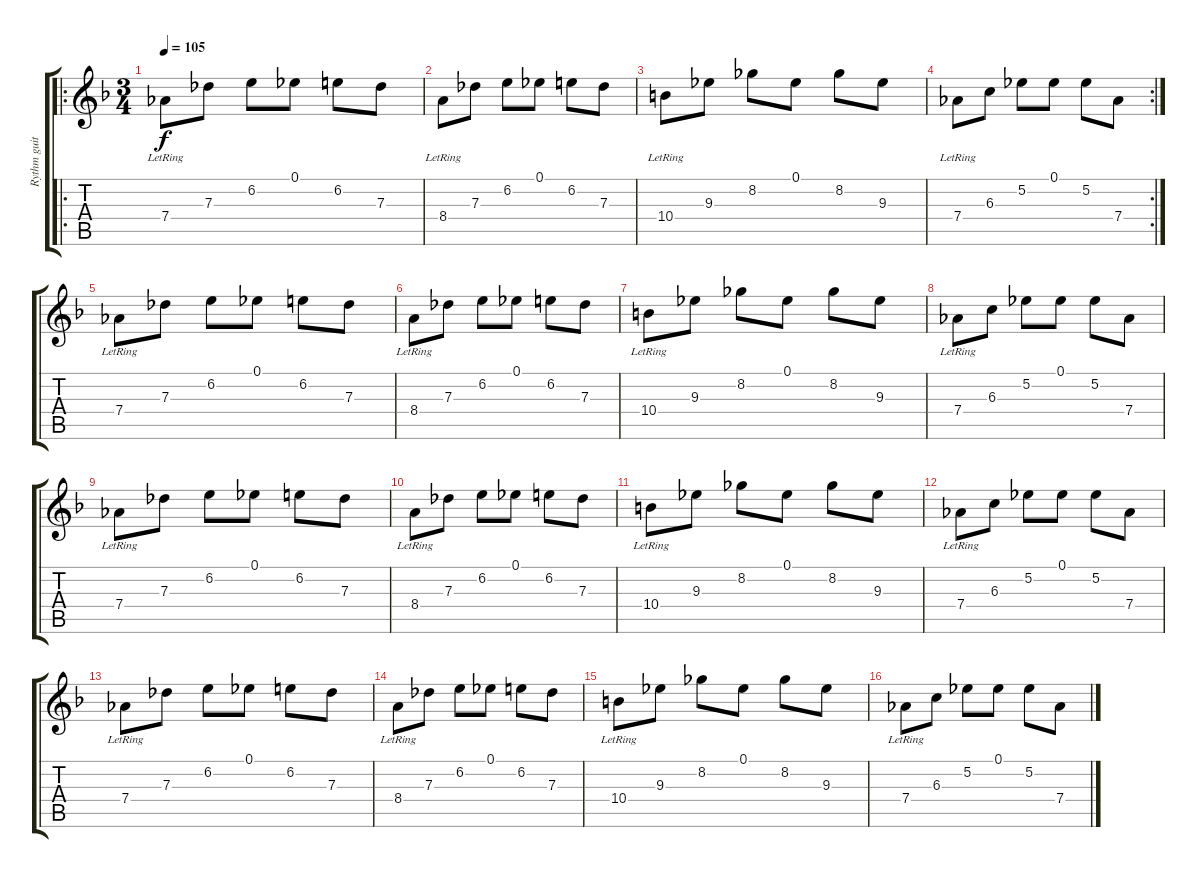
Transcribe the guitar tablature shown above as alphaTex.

\track ("Rythm guitar" "Rythm guit") {instrument electricguitarclean}
\staff {score tabs}
\tuning (Eb4 Bb3 Gb3 Db3 Ab2 Eb2) {hide}
\ro
\ts (3 4)
\tempo 105
\clef g2
\ks f
7.4{lr}.8{dy f instrument electricguitarclean} 7.3.8 6.2.8 0.1.8 6.2.8 7.3.8 |
8.4{lr}.8 7.3.8 6.2.8 0.1.8 6.2.8 7.3.8 |
10.4{lr}.8 9.3.8 8.2.8 0.1.8 8.2.8 9.3.8 |
\rc 2
7.4{lr}.8 6.3.8 5.2.8 0.1.8 5.2.8 7.4.8 |
7.4{lr}.8 7.3.8 6.2.8 0.1.8 6.2.8 7.3.8 |
8.4{lr}.8 7.3.8 6.2.8 0.1.8 6.2.8 7.3.8 |
10.4{lr}.8 9.3.8 8.2.8 0.1.8 8.2.8 9.3.8 |
7.4{lr}.8 6.3.8 5.2.8 0.1.8 5.2.8 7.4.8 |
7.4{lr}.8 7.3.8 6.2.8 0.1.8 6.2.8 7.3.8 |
8.4{lr}.8 7.3.8 6.2.8 0.1.8 6.2.8 7.3.8 |
10.4{lr}.8 9.3.8 8.2.8 0.1.8 8.2.8 9.3.8 |
7.4{lr}.8 6.3.8 5.2.8 0.1.8 5.2.8 7.4.8 |
7.4{lr}.8 7.3.8 6.2.8 0.1.8 6.2.8 7.3.8 |
8.4{lr}.8 7.3.8 6.2.8 0.1.8 6.2.8 7.3.8 |
10.4{lr}.8 9.3.8 8.2.8 0.1.8 8.2.8 9.3.8 |
7.4{lr}.8 6.3.8 5.2.8 0.1.8 5.2.8 7.4.8
